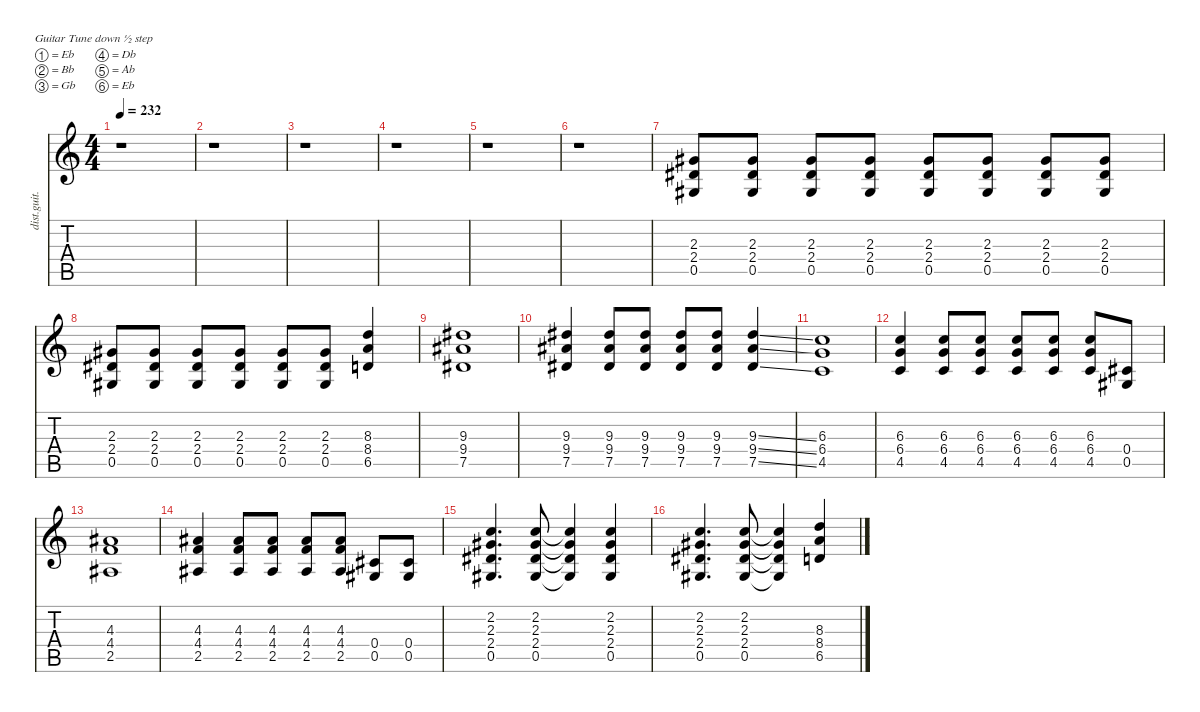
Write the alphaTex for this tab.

\defaultSystemsLayout 4
\hideDynamics
\bracketExtendMode nobrackets
\otherSystemsTrackNameOrientation horizontal
\track ("Gtr. 2" "dist.guit.") {instrument distortionguitar}
\staff {score tabs}
\tuning (Eb4 Bb3 Gb3 Db3 Ab2 Eb2)
\ts (4 4)
\tempo 232
\clef g2
\ks c
r.1{dy f instrument distortionguitar beam Down} |
r.1{beam Down} |
r.1{beam Down} |
r.1{beam Down} |
r.1{beam Down} |
r.1{beam Down} |
(2.3{acc #} 2.4{acc #} 0.5{acc #}).8{beam Up} (2.3{acc #} 2.4{acc #} 0.5{acc #}).8{beam Up} (2.3{acc #} 2.4{acc #} 0.5{acc #}).8{beam Up} (2.3{acc #} 2.4{acc #} 0.5{acc #}).8{beam Up} (2.3{acc #} 2.4{acc #} 0.5{acc #}).8{beam Up} (2.3{acc #} 2.4{acc #} 0.5{acc #}).8{beam Up} (2.3{acc #} 2.4{acc #} 0.5{acc #}).8{beam Up} (2.3{acc #} 2.4{acc #} 0.5{acc #}).8{beam Up} |
(2.3{acc #} 2.4{acc #} 0.5{acc #}).8{beam Up} (2.3{acc #} 2.4{acc #} 0.5{acc #}).8{beam Up} (2.3{acc #} 2.4{acc #} 0.5{acc #}).8{beam Up} (2.3{acc #} 2.4{acc #} 0.5{acc #}).8{beam Up} (2.3{acc #} 2.4{acc #} 0.5{acc #}).8{beam Up} (2.3{acc #} 2.4{acc #} 0.5{acc #}).8{beam Up} (8.3 8.4 6.5).4{beam Up} |
(9.3{acc #} 9.4{acc #} 7.5{acc #}).1{beam Up} |
(9.3{acc #} 9.4{acc #} 7.5{acc #}).4{beam Up} (9.3{acc #} 9.4{acc #} 7.5{acc #}).8{beam Up} (9.3{acc #} 9.4{acc #} 7.5{acc #}).8{beam Up} (9.3{acc #} 9.4{acc #} 7.5{acc #}).8{beam Up} (9.3{acc #} 9.4{acc #} 7.5{acc #}).8{beam Up} (9.3{ss acc #} 9.4{ss acc #} 7.5{ss acc #}).4{beam Up} |
(6.3 6.4 4.5).1{beam Up} |
(6.3 6.4 4.5).4{beam Up} (6.3 6.4 4.5).8{beam Up} (6.3 6.4 4.5).8{beam Up} (6.3 6.4 4.5).8{beam Up} (6.3 6.4 4.5).8{beam Up} (6.3 6.4 4.5).8{beam Up} (0.4{acc #} 0.5{acc #}).8{beam Up} |
(4.3{acc #} 4.4 2.5{acc #}).1{beam Up} |
(4.3{acc #} 4.4 2.5{acc #}).4{beam Up} (4.3{acc #} 4.4 2.5{acc #}).8{beam Up} (4.3{acc #} 4.4 2.5{acc #}).8{beam Up} (4.3{acc #} 4.4 2.5{acc #}).8{beam Up} (4.3{acc #} 4.4 2.5{acc #}).8{beam Up} (0.4{acc #} 0.5{acc #}).8{beam Up} (0.4{acc #} 0.5{acc #}).8{beam Up} |
(2.2 2.3{acc #} 2.4{acc #} 0.5{acc #}).4{d beam Up} (2.2 2.3{acc #} 2.4{acc #} 0.5{acc #}).8{beam Up} (2.2{t} 2.3{t acc #} 2.4{t acc #} 0.5{t acc #}).4{beam Up} (2.2 2.3{acc #} 2.4{acc #} 0.5{acc #}).4{beam Up} |
(2.2 2.3{acc #} 2.4{acc #} 0.5{acc #}).4{d beam Up} (2.2 2.3{acc #} 2.4{acc #} 0.5{acc #}).8{beam Up} (2.2{t} 2.3{t acc #} 2.4{t acc #} 0.5{t acc #}).4{beam Up} (8.3 8.4 6.5).4{beam Up}
